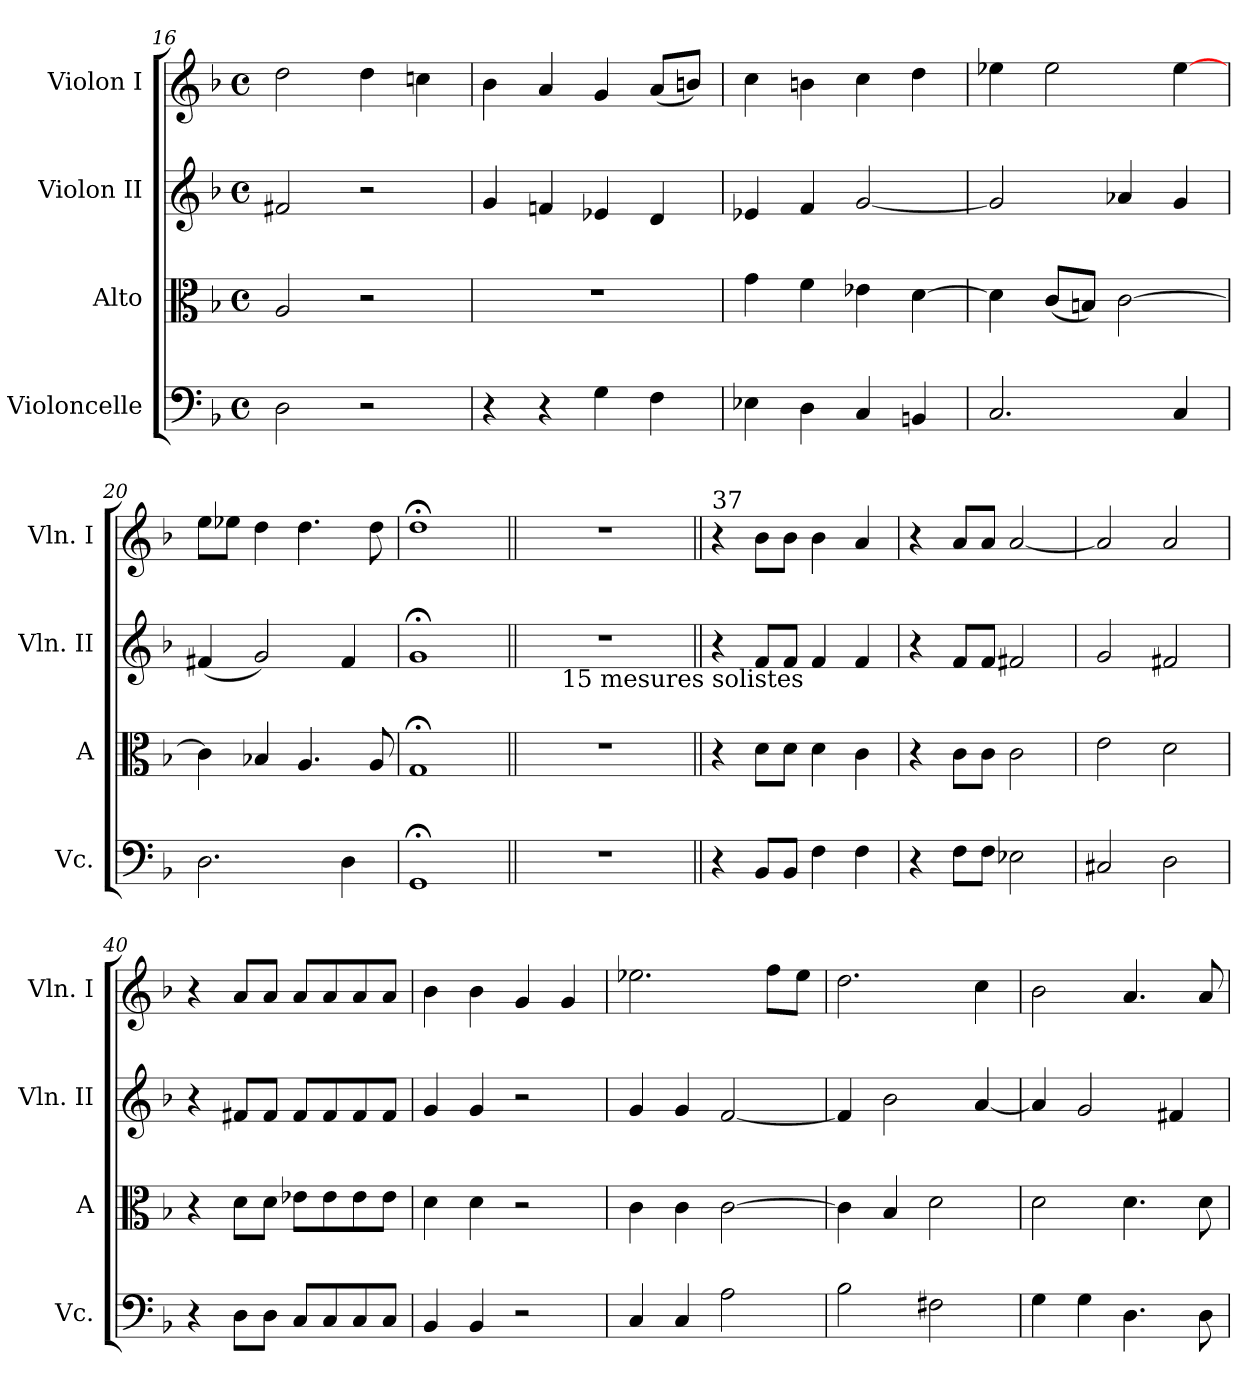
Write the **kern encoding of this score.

**kern	**kern	**kern	**kern
*part4	*part3	*part2	*part1
*staff4	*staff3	*staff2	*staff1
*I"Violoncelle	*I"Alto	*I"Violon II	*I"Violon I
*I'Vc.	*I'A	*I'Vln. II	*I'Vln. I
*clefF4	*clefC3	*clefG2	*clefG2
*k[b-]	*k[b-]	*k[b-]	*k[b-]
*F:	*F:	*F:	*F:
*M4/4	*M4/4	*M4/4	*M4/4
*met(c)	*met(c)	*met(c)	*met(c)
=16	=16	=16	=16
2D\	2A/	2f#X/	2dd\
2r	2r	2r	4dd\
.	.	.	4ccn\
!!LO:LB:g=z
=17	=17	=17	=17
4r	1r	4g/	4b-\
4r	.	4fn/	4a/
4G\	.	4e-X/	4g/
4F\	.	4d/	(<8a/L
.	.	.	8bn/J)
=18	=18	=18	=18
4E-X\	4g\	4e-X/	4cc\
4D\	4f\	4f/	4bn\
4C/	4e-X\	[2g/	4cc\
4BBn/	[4d\	.	4dd\
=19	=19	=19	=19
2.C/	4d\]	2g/]	4ee-X\
.	(<8c/L	.	2ee-\
.	8Bn/J)	.	.
.	[2c\	4a-X/	.
4C/	.	4g/	[4ee-\
=20	=20	=20	=20
2.D\	4c\]	(<4f#X/	8ee\L
.	.	.	8ee-X\J
.	4B-X/	2g/)	4dd\
.	4.A/	.	4.dd\
4D\	.	4f#/	.
.	8A/	.	8dd\
!!LO:LB:g=z
=21	=21	=21	=21
1GG;<	1G;<	1g;<	1dd;<
=22||	=22||	=22||	=22||
*	*	*^	*
1r	1r	1r	8ryy	1r
.	.	.	32ryy	.
!	!	!	!LO:TX:b:t=15 mesures solistes	!
.	.	.	2ryy	.
.	.	.	4ryy	.
.	.	.	16.ryy	.
=23||	=23||	=23||	=23||	=23||
!	!	!	!	!LO:TX:a:t=37
*	*	*v	*v	*
4r	4r	4r	4r
8BB-/L	8d\L	8f/L	8b-\L
8BB-/J	8d\J	8f/J	8b-\J
4F\	4d\	4f/	4b-\
4F\	4c\	4f/	4a/
=38	=38	=38	=38
4r	4r	4r	4r
8F\L	8c\L	8f/L	8a/L
8F\J	8c\J	8f/J	8a/J
2E-X\	2c\	2f#X/	[2a/
!!LO:PB:g=z
=39	=39	=39	=39
2C#X/	2e\	2g/	2a/]
2D\	2d\	2f#X/	2a/
=40	=40	=40	=40
4r	4r	4r	4r
8D\L	8d\L	8f#X/L	8a/L
8D\J	8d\J	8f#/J	8a/J
8C/L	8e-X\L	8f#/L	8a/L
8C/	8e-\	8f#/	8a/
8C/	8e-\	8f#/	8a/
8C/J	8e-\J	8f#/J	8a/J
=41	=41	=41	=41
4BB-/	4d\	4g/	4b-\
4BB-/	4d\	4g/	4b-\
2r	2r	2r	4g/
.	.	.	4g/
=42	=42	=42	=42
4C/	4c\	4g/	2.ee-X\
4C/	4c\	4g/	.
2A\	[2c\	[2f/	.
.	.	.	8ff\L
.	.	.	8ee-\J
!!LO:LB:g=z
=43	=43	=43	=43
2B-\	4c\]	4f/]	2.dd\
.	4B-/	2b-\	.
2F#X\	2d\	.	.
.	.	[4a/	4cc\
=44	=44	=44	=44
4G\	2d\	4a/]	2b-\
4G\	.	2g/	.
4.D\	4.d\	.	4.a/
.	.	4f#X/	.
8D\	8d\	.	8a/
=	=	=	=
*-	*-	*-	*-
